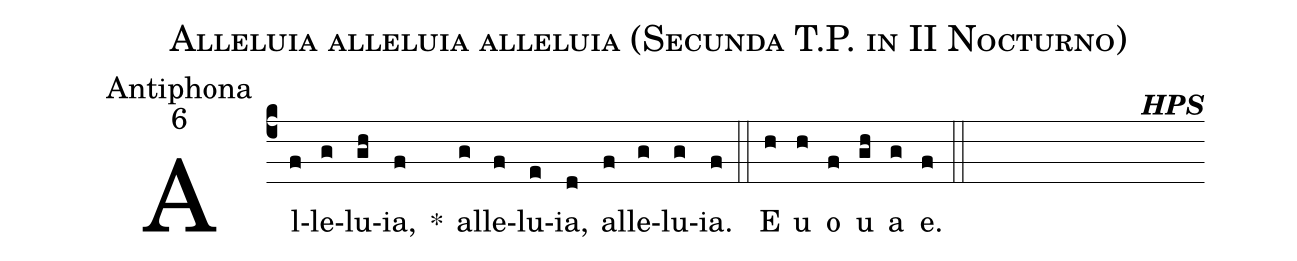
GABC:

name:Alleluia alleluia alleluia (Secunda T.P. in II Nocturno);
office-part:Antiphona;
mode:6;
commentary:{\bfseries HPS};
%%
(c4)Al(f)le(g)lu(gh)ia,(f) <sp>*</sp>() al(g)le(f)lu(e)ia,(d) al(f)le(g)lu(g)ia.(f) (::)
E(h) u(h) o(f) u(gh) a(g) e.(f) (::)
